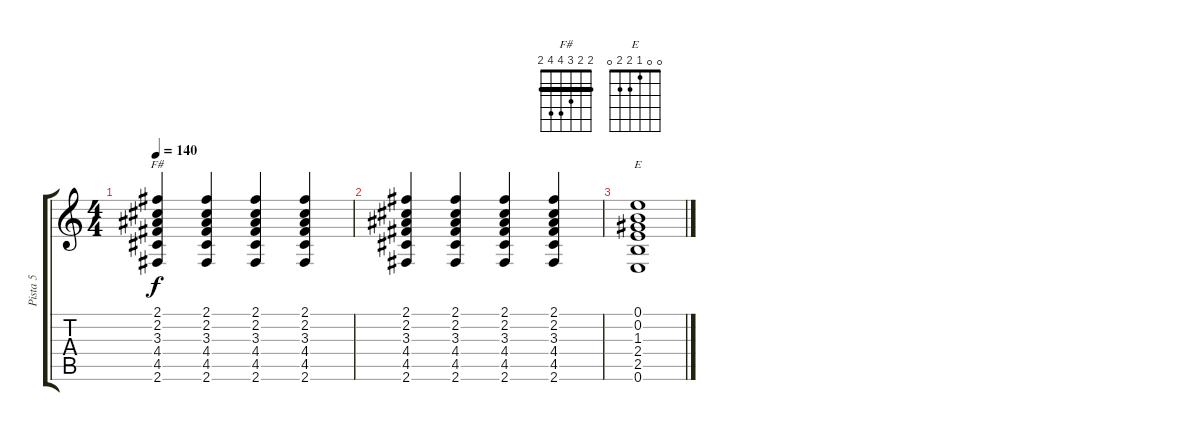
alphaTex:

\track ("Pista 5" "Pista 5") {instrument acousticguitarsteel}
\staff {score tabs}
\tuning (E4 B3 G3 D3 A2 E2) {hide}
\chord ("F#" 2 2 3 4 4 2) {barre 2}
\chord ("E" 0 0 1 2 2 0)
\ts (4 4)
\tempo 140
\clef g2
\ks c
(2.1 2.2 3.3 4.4 4.5 2.6).4{ch "F#" dy f} (2.1 2.2 3.3 4.4 4.5 2.6).4 (2.1 2.2 3.3 4.4 4.5 2.6).4 (2.1 2.2 3.3 4.4 4.5 2.6).4 |
(2.1 2.2 3.3 4.4 4.5 2.6).4 (2.1 2.2 3.3 4.4 4.5 2.6).4 (2.1 2.2 3.3 4.4 4.5 2.6).4 (2.1 2.2 3.3 4.4 4.5 2.6).4 |
(0.1 0.2 1.3 2.4 2.5 0.6).1{ch "E"}
